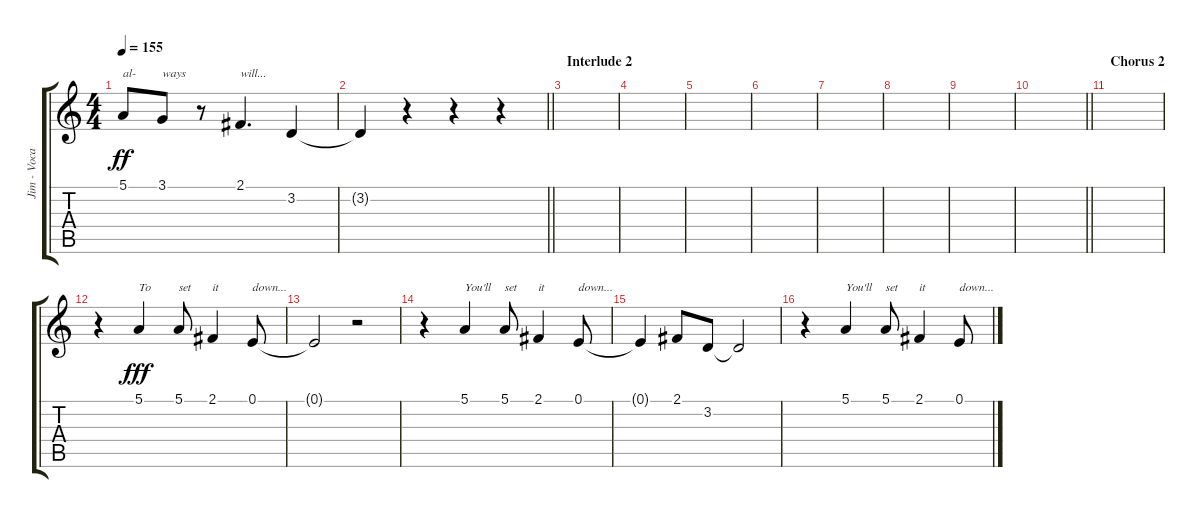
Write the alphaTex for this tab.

\track ("Jim - Vocals" "Jim - Voca") {mute instrument oboe}
\staff {score tabs}
\tuning (E4 B3 G3 D3 A2 E2) {hide}
\ts (4 4)
\tempo 155
\clef g2
\ks c
5.1.8{txt "al-" dy ff} 3.1.8{txt "ways"} r.8 2.1.4{d txt "will..."} 3.2.4 |
\barLineRight lightlight
3.2{t}.4 r.4 r.4 r.4 |
\section ("" "Interlude 2")
|
|
|
|
|
|
|
\barLineRight lightlight
|
\section ("" "Chorus 2")
|
r.4 5.1.4{txt "To" dy fff} 5.1.8{txt "set"} 2.1.4{txt "it"} 0.1.8{txt "down..."} |
0.1{t}.2 r.2 |
r.4 5.1.4{txt "You'll"} 5.1.8{txt "set"} 2.1.4{txt "it"} 0.1.8{txt "down..."} |
0.1{t}.4 2.1.8 3.2.8 3.2{t}.2 |
r.4 5.1.4{txt "You'll"} 5.1.8{txt "set"} 2.1.4{txt "it"} 0.1.8{txt "down..."}
